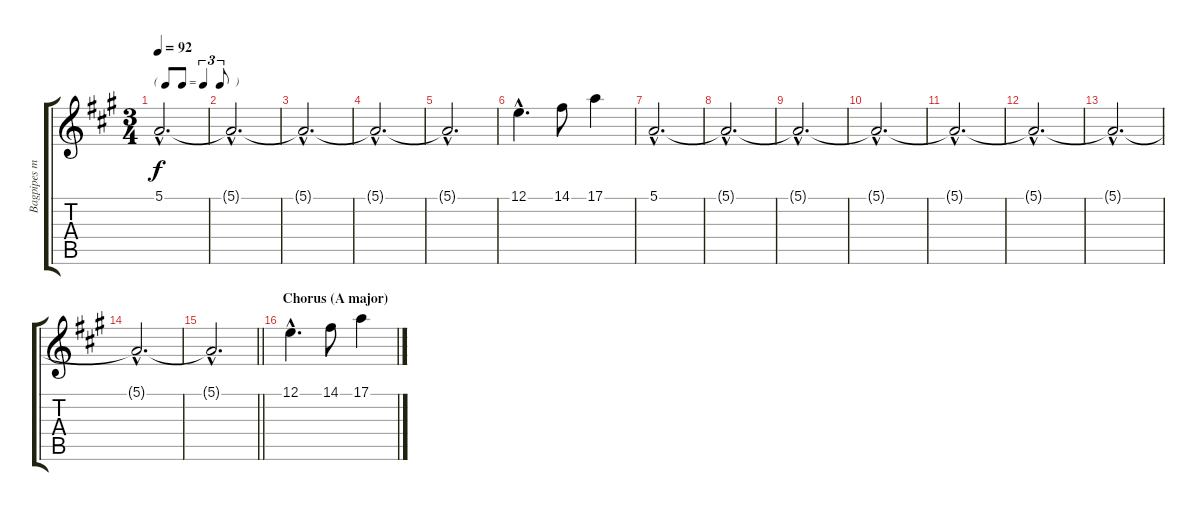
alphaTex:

\track ("Bagpipes melody" "Bagpipes m") {instrument bagpipe}
\staff {score tabs}
\tuning (E4 B3 G3 D3 A2 E2) {hide}
\ts (3 4)
\tf triplet8th
\tempo 92
\clef g2
\ks a
5.1{hac t}.2{d dy f} |
5.1{hac t}.2{d} |
5.1{hac t}.2{d} |
5.1{hac t}.2{d} |
5.1{hac t}.2{d} |
12.1{hac}.4{d} 14.1.8 17.1.4 |
5.1{hac}.2{d} |
5.1{hac t}.2{d} |
5.1{hac t}.2{d} |
5.1{hac t}.2{d} |
5.1{hac t}.2{d} |
5.1{hac t}.2{d} |
5.1{hac t}.2{d} |
5.1{hac t}.2{d} |
\barLineRight lightlight
5.1{hac t}.2{d} |
\section ("" "Chorus (A major)")
12.1{hac}.4{d volume 11} 14.1.8 17.1.4
